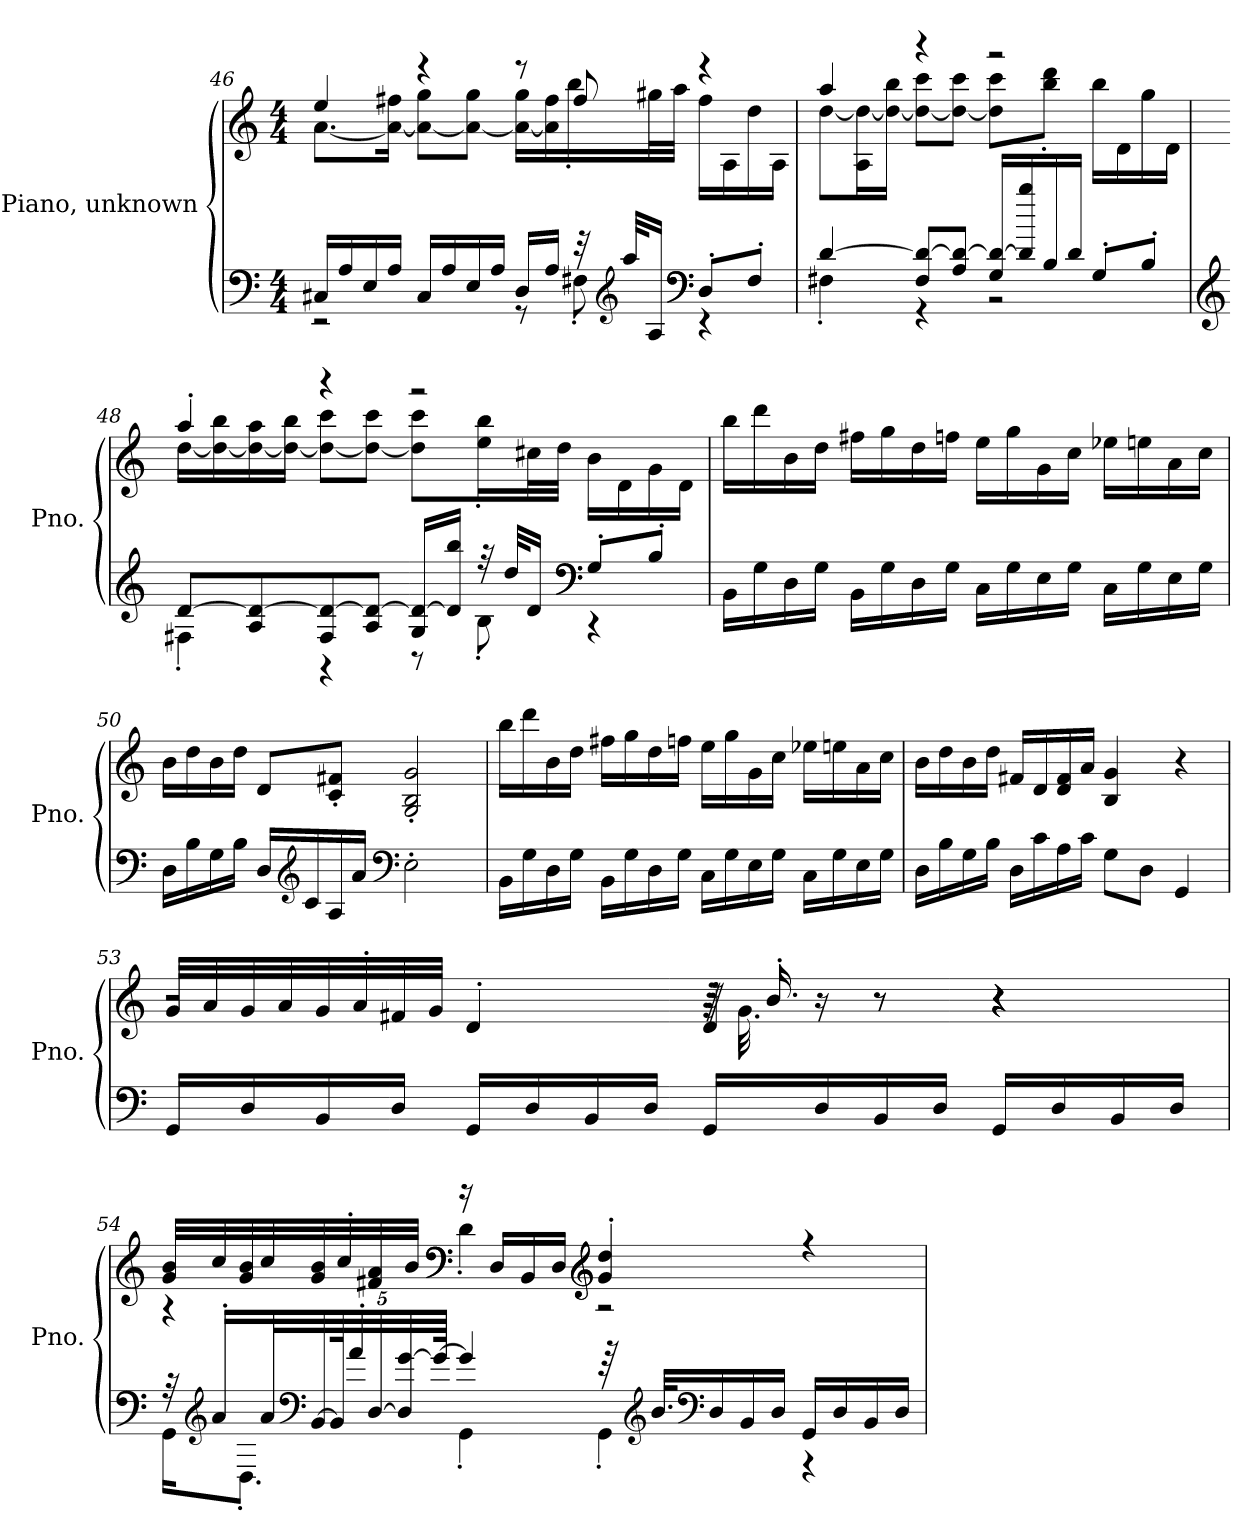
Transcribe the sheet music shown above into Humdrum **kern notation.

**kern	**kern
*part1	*part1
*staff2	*staff1
*I"Piano, unknown	*
*I'Pno.	*
*clefF4	*clefG2
*k[]	*k[]
*M4/4	*M4/4
=46	=46
*^	*^
16C#X/LL	2r	4ee/	[8.a\L
16A/	.	.	.
16E/	.	.	.
16A/JJ	.	.	16a\_ 16ff#X\Jk
16C#/LL	.	4r	8a\_ 8gg\L
16A/	.	.	.
16E/	.	.	8a\_ 8gg\J
16A/JJ	.	.	.
16D/LL	8r	8r	16a\_ 16gg\LL
16A/JJ	.	.	16a\] 16ff#\
32r	8F#X'\	8ff#/	16bb'\
*clefG2	*	*	*
32aa/KLL	.	.	.
16A/JJ	.	.	32gg#X\L
.	.	.	32aa\JJJ
*clefF4	*	*	*
8D'/L	4r	4r	16ff#\LL
.	.	.	16A\
8F#'/J	.	.	16dd\
.	.	.	16A\JJ
!!LO:LB:g=z	!!
=47	=47	=47	=47
[4d/	4F#X'\	4aa/	[8dd\L
.	.	.	16A\ 16dd\_L
.	.	.	16dd\_ 16bb\JJ
8F#/ 8d/_L	4r	4r	8dd\_ 8ccc\L
8A/ 8d/_J	.	.	8dd\_ 8ccc\J
16G/ 16d/_LL	2r	2r	8dd\] 8ccc\L
16d/] 16bb/	.	.	.
16B/	.	.	8bb\' 8ddd\'J
16d/JJ	.	.	.
8G'/L	.	.	16bb\LL
.	.	.	16d\
8B'/J	.	.	16gg\
.	.	.	16d\JJ
=48	=48	=48	=48
*clefG2	*	*	*
[8d/L	4F#X'\	4aa'/	[16dd\LL
.	.	.	16dd\_ 16bb\
8A/ 8d/_	.	.	16dd\_ 16aa\
.	.	.	16dd\_ 16bb\JJ
8F#/ 8d/_	4r	4r	8dd\_ 8ccc\L
8A/ 8d/_J	.	.	8dd\_ 8ccc\J
16G/ 16d/_LL	8r	2r	8dd\] 8ccc\L
16d/] 16bb/JJ	.	.	.
32r	8B'\	.	16ee\' 16bb\'L
32dd/KLL	.	.	.
16d/JJ	.	.	32cc#X\L
.	.	.	32dd\JJJ
*clefF4	*	*	*
8G'/L	4r	.	16b\LL
.	.	.	16d\
8B'/J	.	.	16g\
.	.	.	16d\JJ
*v	*v	*	*
*	*v	*v
!!LO:LB:g=z
=49	=49
16BB\LL	16bb\LL
16G\	16ddd\
16D\	16b\
16G\JJ	16dd\JJ
16BB\LL	16ff#X\LL
16G\	16gg\
16D\	16dd\
16G\JJ	16ffn\JJ
16C\LL	16ee\LL
16G\	16gg\
16E\	16g\
16G\JJ	16cc\JJ
16C\LL	16ee-X\LL
16G\	16een\
16E\	16a\
16G\JJ	16cc\JJ
=50	=50
16D\LL	16b\LL
16B\	16dd\
16G\	16b\
16B\JJ	16dd\JJ
16D/LL	8d/L
*clefG2	*
16c/	.
16A/	8c/' 8f#X/'J
16a/JJ	.
*clefF4	*
2E'\	2G/' 2B/' 2g/'
!!LO:LB:g=z
=51	=51
16BB\LL	16bb\LL
16G\	16ddd\
16D\	16b\
16G\JJ	16dd\JJ
16BB\LL	16ff#X\LL
16G\	16gg\
16D\	16dd\
16G\JJ	16ffn\JJ
16C\LL	16ee\LL
16G\	16gg\
16E\	16g\
16G\JJ	16cc\JJ
16C\LL	16ee-X\LL
16G\	16een\
16E\	16a\
16G\JJ	16cc\JJ
=52	=52
16D\LL	16b\LL
16B\	16dd\
16G\	16b\
16B\JJ	16dd\JJ
16D\LL	16f#X/LL
16c\	16d/
16A\	16d/ 16f#/
16c\JJ	16a/JJ
8G\L	4B/ 4g/
8D\J	.
4GG/	4r
!!LO:LB:g=z
=53	=53
*	*^
*	*	*^
16GG/LL	32g/LLL	2r	2r
.	32a/	.	.
16D/	32g/	.	.
.	32a/	.	.
16BB/	32g/	.	.
.	32a'/	.	.
16D/JJ	32f#X/	.	.
.	32g/JJJ	.	.
16GG/LL	4d'/	.	.
16D/	.	.	.
16BB/	.	.	.
16D/JJ	.	.	.
16GG/LL	32r	64r	4d'/
.	.	32.g\	.
.	16.b'/	.	.
16D/	.	16r	.
16BB/	8r	8r	.
16D/JJ	.	.	.
16GG/LL	4r	4r	4r
16D/	.	.	.
16BB/	.	.	.
16D/JJ	.	.	.
*	*	*v	*v
!!LO:LB:g=z
=54	=54	=54
*^	*	*
32r	16GG\KL	32g/ 32b/LLL	4r
*clefG2	*	*	*
16a'/LL	.	32cc/	.
.	8.D'\J	32g/ 32b/	.
32a/L	.	32cc/	.
*clefF4	*	*	*
*Xbrackettup	*	*	*
[40BB/	.	32g/ 32b/	.
80BB/K]	.	.	.
.	.	32cc'/	.
40a'/	.	.	.
[40D/	.	32f#X/ 32a/	.
40D/] [40g/	.	.	.
.	.	32b/JJJ	.
80g/JJJk_	.	.	.
*	*	*clefF4	*
4g/]	4GG'\	16r	4d'\
.	.	16D/LL	.
.	.	16BB/	.
.	.	16D/JJ	.
*	*	*clefG2	*
64r	4GG'\	4g/' 4dd/'	2r
*clefG2	*	*	*
32.b/KLL	.	.	.
*clefF4	*	*	*
16D/	.	.	.
16BB/	.	.	.
16D/JJ	.	.	.
16GG/LL	4r	4r	.
16D/	.	.	.
16BB/	.	.	.
16D/JJ	.	.	.
*v	*v	*	*
*	*v	*v
=	=
*-	*-
